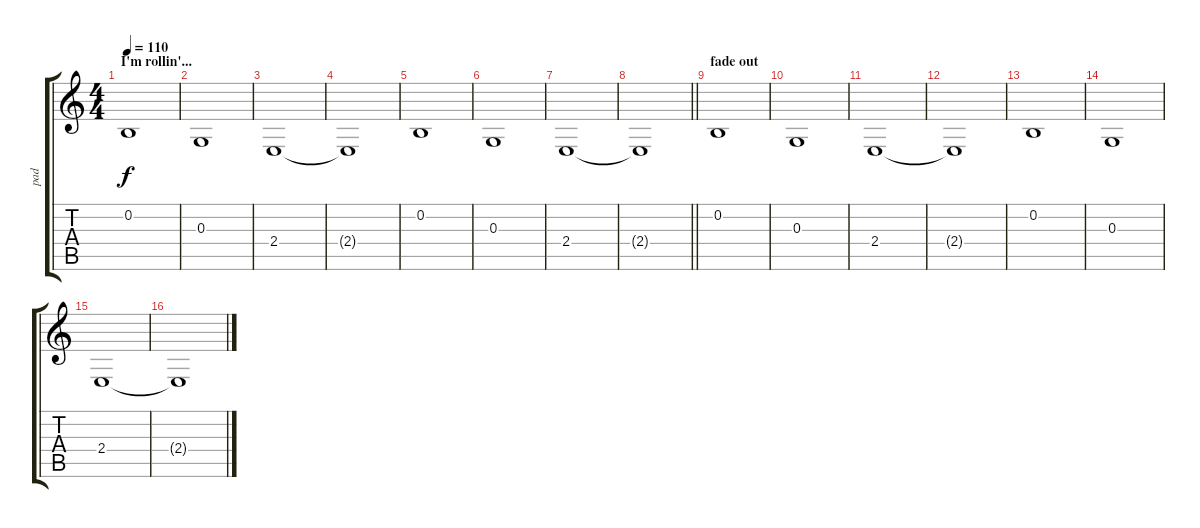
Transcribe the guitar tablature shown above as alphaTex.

\track ("pad" "pad") {instrument drawbarorgan}
\staff {score tabs}
\tuning (E4 B3 G3 D3 A2 E2) {hide}
\ts (4 4)
\section ("" "I'm rollin'...")
\tempo 110
\clef g2
\ks c
0.2.1{dy f} |
0.3.1 |
2.4.1 |
2.4{t}.1 |
0.2.1 |
0.3.1 |
2.4.1 |
\barLineRight lightlight
2.4{t}.1 |
\section ("" "fade out")
0.2.1{volume 9} |
0.3.1 |
2.4.1 |
2.4{t}.1 |
0.2.1{volume 8} |
0.3.1 |
2.4.1 |
2.4{t}.1
